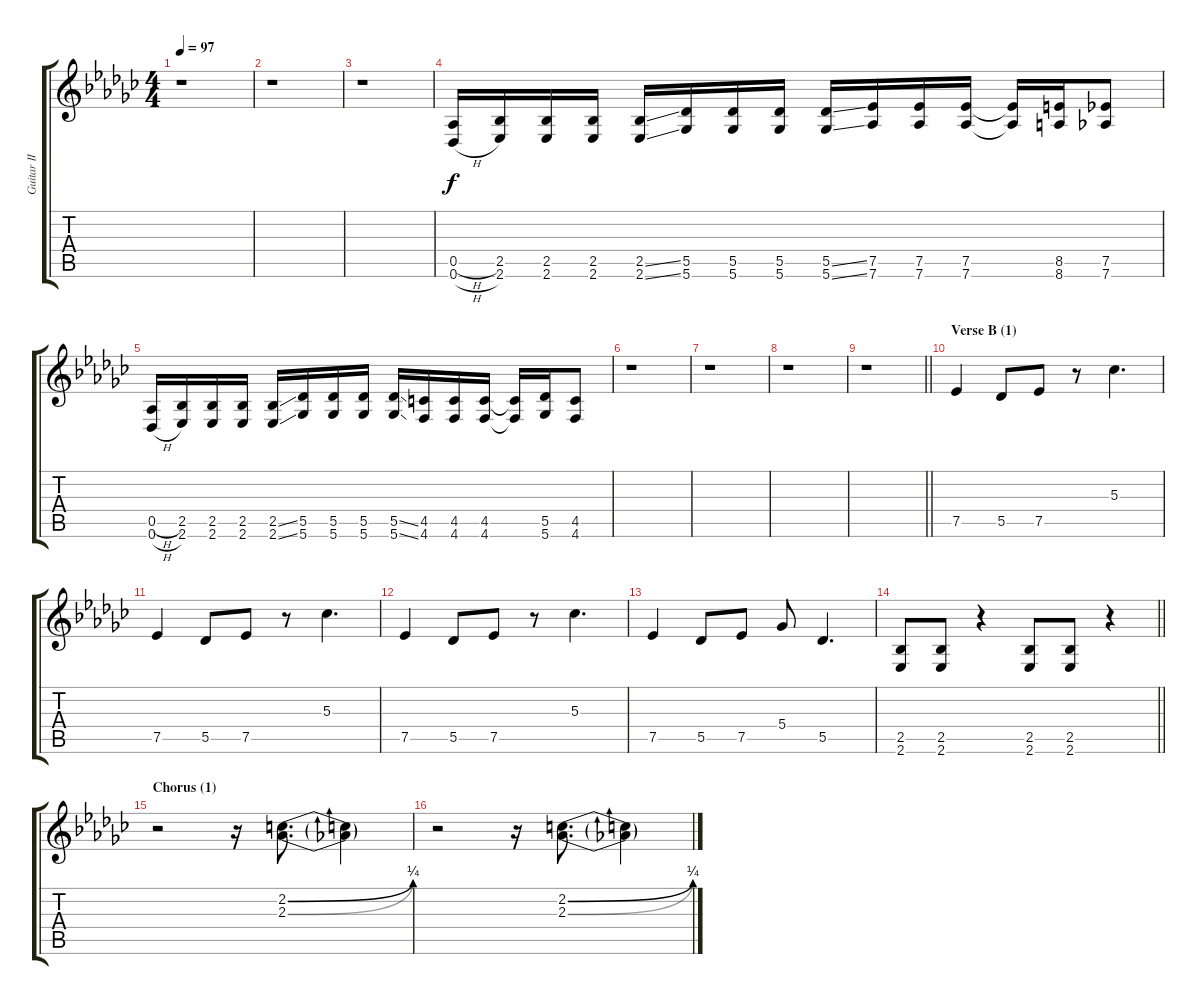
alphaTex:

\track ("Guitar II" "Guitar II") {instrument distortionguitar}
\staff {score tabs}
\tuning (Eb4 Bb3 Gb3 Db3 Ab2 Db2) {hide}
\ts (4 4)
\tempo 97
\clef g2
\ks ebminor
r.1{dy f} |
r.1 |
r.1 |
(0.5{h} 0.6{h}).16 (2.5 2.6).16 (2.5 2.6).16 (2.5 2.6).16 (2.5{ss} 2.6{ss}).16 (5.5 5.6).16 (5.5 5.6).16 (5.5 5.6).16 (5.5{ss} 5.6{ss}).16 (7.5 7.6).16 (7.5 7.6).16 (7.5 7.6).16 (7.5{t} 7.6{t}).16 (8.5 8.6).16 (7.5 7.6).8 |
(0.5{h} 0.6{h}).16 (2.5 2.6).16 (2.5 2.6).16 (2.5 2.6).16 (2.5{ss} 2.6{ss}).16 (5.5 5.6).16 (5.5 5.6).16 (5.5 5.6).16 (5.5{ss} 5.6{ss}).16 (4.5 4.6).16 (4.5 4.6).16 (4.5 4.6).16 (4.5{t} 4.6{t}).16 (5.5 5.6).16 (4.5 4.6).8 |
r.1 |
r.1 |
r.1 |
\barLineRight lightlight
r.1 |
\section ("" "Verse B (1)")
7.5.4 5.5.8 7.5.8 r.8 5.3.4{d} |
7.5.4 5.5.8 7.5.8 r.8 5.3.4{d} |
7.5.4 5.5.8 7.5.8 r.8 5.3.4{d} |
7.5.4 5.5.8 7.5.8 5.4.8 5.5.4{d} |
\barLineRight lightlight
(2.5 2.6).8 (2.5 2.6).8 r.4 (2.5 2.6).8 (2.5 2.6).8 r.4 |
\section ("" "Chorus (1)")
r.2 r.16 (2.2{be (bend 0 0 60 1)} 2.3{be (bend 0 0 60 1)}).8{d} (2.2{t} 2.3{t}).4 |
r.2 r.16 (2.2{be (bend 0 0 60 1)} 2.3{be (bend 0 0 60 1)}).8{d} (2.2{t} 2.3{t}).4
